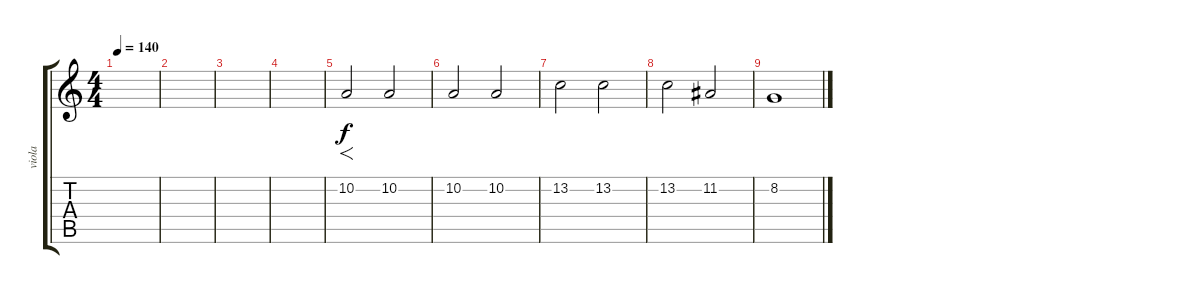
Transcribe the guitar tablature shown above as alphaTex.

\track ("viola" "viola") {instrument viola}
\staff {score tabs}
\tuning (E4 B3 G3 D3 A2 E2) {hide}
\ts (4 4)
\tempo 140
\clef g2
\ks c
|
|
|
|
10.2.2{f} 10.2.2 |
10.2.2 10.2.2 |
13.2.2 13.2.2 |
13.2.2 11.2.2 |
8.2.1
